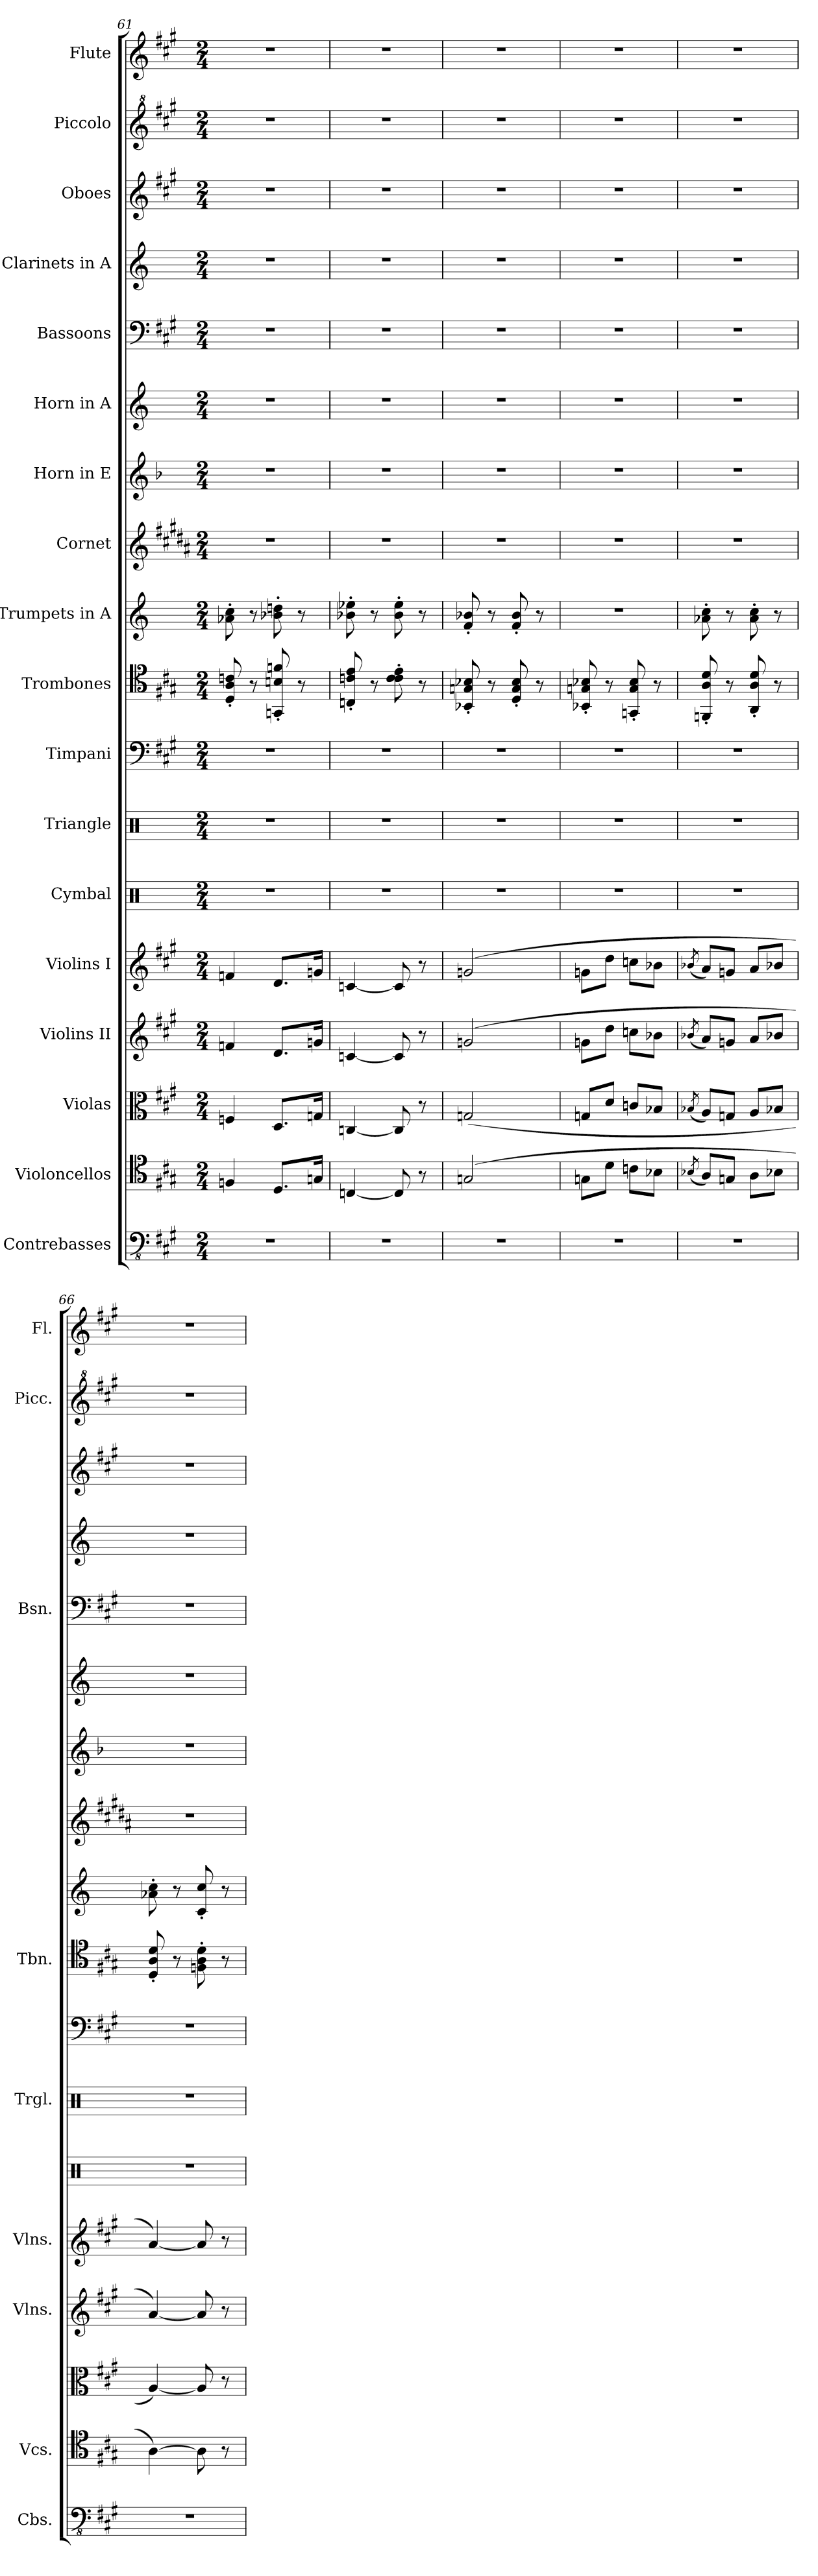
**kern	**kern	**kern	**kern	**kern	**kern	**kern	**kern	**kern	**kern	**kern	**kern	**kern	**kern	**kern	**kern	**kern	**kern
*part18	*part17	*part16	*part15	*part14	*part13	*part12	*part11	*part10	*part9	*part8	*part7	*part6	*part5	*part4	*part3	*part2	*part1
*staff18	*staff17	*staff16	*staff15	*staff14	*staff13	*staff12	*staff11	*staff10	*staff9	*staff8	*staff7	*staff6	*staff5	*staff4	*staff3	*staff2	*staff1
*I"Contrebasses	*I"Violoncellos	*I"Violas	*I"Violins II	*I"Violins I	*I"Cymbal	*I"Triangle	*I"Timpani	*I"Trombones	*I"Trumpets in A	*I"Cornet	*I"Horn in E	*I"Horn in A	*I"Bassoons	*I"Clarinets in A	*I"Oboes	*I"Piccolo	*I"Flute
*I'Cbs.	*I'Vcs.	*	*I'Vlns.	*I'Vlns.	*	*I'Trgl.	*	*I'Tbn.	*	*	*	*	*I'Bsn.	*	*	*I'Picc.	*I'Fl.
*clefFv4	*clefC4	*clefC3	*clefG2	*clefG2	*clefX	*clefX	*clefF4	*clefC4	*clefG2	*clefG2	*clefG2	*clefG2	*clefF4	*clefG2	*clefG2	*clefG^2	*clefG2
*	*	*	*	*	*	*	*	*	*ITrd2c3	*ITrd1c2	*ITrd5c8	*ITrd2c3	*	*ITrd2c3	*	*ITrd-7c-12	*
*k[f#c#g#]	*k[f#c#g#]	*k[f#c#g#]	*k[f#c#g#]	*k[f#c#g#]	*k[]	*k[]	*k[f#c#g#]	*k[f#c#g#]	*k[f#c#g#]	*k[f#c#g#]	*k[f#c#g#]	*k[f#c#g#]	*k[f#c#g#]	*k[f#c#g#]	*k[f#c#g#]	*k[f#c#g#]	*k[f#c#g#]
*M2/4	*M2/4	*M2/4	*M2/4	*M2/4	*M2/4	*M2/4	*M2/4	*M2/4	*M2/4	*M2/4	*M2/4	*M2/4	*M2/4	*M2/4	*M2/4	*M2/4	*M2/4
=61	=61	=61	=61	=61	=61	=61	=61	=61	=61	=61	=61	=61	=61	=61	=61	=61	=61
2r	4Fn/	4Fn/	4fn/	4fn/	2r	2r	2r	8D/' 8A/' 8cn/'	8fn\' 8a\'	2r	2r	2r	2r	2r	2r	2r	2r
.	.	.	.	.	.	.	.	8r	8r	.	.	.	.	.	.	.	.
.	8.D/L	8.D/L	8.d/L	8.d/L	.	.	.	8GGn/' 8Bn/' 8fn/'	8gn\' 8bn\'	.	.	.	.	.	.	.	.
.	.	.	.	.	.	.	.	8r	8r	.	.	.	.	.	.	.	.
.	16Gn/Jk	16Gn/Jk	16gn/Jk	16gn/Jk	.	.	.	.	.	.	.	.	.	.	.	.	.
=62	=62	=62	=62	=62	=62	=62	=62	=62	=62	=62	=62	=62	=62	=62	=62	=62	=62
2r	[4Cn/	[4Cn/	[4cn/	[4cn/	2r	2r	2r	8Cn/' 8cn/' 8e/'	8gn\' 8ccn\'	2r	2r	2r	2r	2r	2r	2r	2r
.	.	.	.	.	.	.	.	8r	8r	.	.	.	.	.	.	.	.
.	8C/]	8C/]	8c/]	8c/]	.	.	.	8c\' 8c\' 8e\'	8g\' 8cc\'	.	.	.	.	.	.	.	.
.	8r	8r	8r	8r	.	.	.	8r	8r	.	.	.	.	.	.	.	.
=63	=63	=63	=63	=63	=63	=63	=63	=63	=63	=63	=63	=63	=63	=63	=63	=63	=63
2r	(>2Gn/	(>2Gn/	(>2gn/	(>2gn/	2r	2r	2r	8BB-X/' 8Gn/' 8B-X/'	8d/' 8gn/'	2r	2r	2r	2r	2r	2r	2r	2r
.	.	.	.	.	.	.	.	8r	8r	.	.	.	.	.	.	.	.
.	.	.	.	.	.	.	.	8D/' 8G/' 8B-/'	8d/' 8g/'	.	.	.	.	.	.	.	.
.	.	.	.	.	.	.	.	8r	8r	.	.	.	.	.	.	.	.
!!LO:PB:g=z
=64	=64	=64	=64	=64	=64	=64	=64	=64	=64	=64	=64	=64	=64	=64	=64	=64	=64
2r	8Gn\L	8Gn/L	8gn\L	8gn\L	2r	2r	2r	8BB-X/' 8Gn/' 8B-X/'	2r	2r	2r	2r	2r	2r	2r	2r	2r
.	8d\J	8d/J	8dd\J	8dd\J	.	.	.	8r	.	.	.	.	.	.	.	.	.
.	8cn\L	8cn/L	8ccn\L	8ccn\L	.	.	.	8GGn/' 8G/' 8B-/'	.	.	.	.	.	.	.	.	.
.	8B-X\J	8B-X/J	8b-X\J	8b-X\J	.	.	.	8r	.	.	.	.	.	.	.	.	.
=65	=65	=65	=65	=65	=65	=65	=65	=65	=65	=65	=65	=65	=65	=65	=65	=65	=65
.	(<8qB-X/	(<8qB-X/	(<8qb-X/	(<8qb-X/	.	.	.	.	.	.	.	.	.	.	.	.	.
2r	8A/L)	8A/L)	8a/L)	8a/L)	2r	2r	2r	8FFn/' 8A/' 8d/'	8fn\' 8a\'	2r	2r	2r	2r	2r	2r	2r	2r
.	8Gn/J	8Gn/J	8gn/J	8gn/J	.	.	.	8r	8r	.	.	.	.	.	.	.	.
.	8A\L	8A/L	8a/L	8a/L	.	.	.	8AA/' 8A/' 8d/'	8f\' 8a\'	.	.	.	.	.	.	.	.
.	8B-\J	8B-/J	8b-X/J	8b-X/J	.	.	.	8r	8r	.	.	.	.	.	.	.	.
=66	=66	=66	=66	=66	=66	=66	=66	=66	=66	=66	=66	=66	=66	=66	=66	=66	=66
2r	[4A\)	[4A/)	[4a/)	[4a/)	2r	2r	2r	8D/' 8A/' 8d/'	8fn\' 8a\'	2r	2r	2r	2r	2r	2r	2r	2r
.	.	.	.	.	.	.	.	8r	8r	.	.	.	.	.	.	.	.
.	8A\]	8A/]	8a/]	8a/]	.	.	.	8Fn\' 8A\' 8d\'	8A/' 8a/'	.	.	.	.	.	.	.	.
.	8r	8r	8r	8r	.	.	.	8r	8r	.	.	.	.	.	.	.	.
=	=	=	=	=	=	=	=	=	=	=	=	=	=	=	=	=	=
*-	*-	*-	*-	*-	*-	*-	*-	*-	*-	*-	*-	*-	*-	*-	*-	*-	*-
